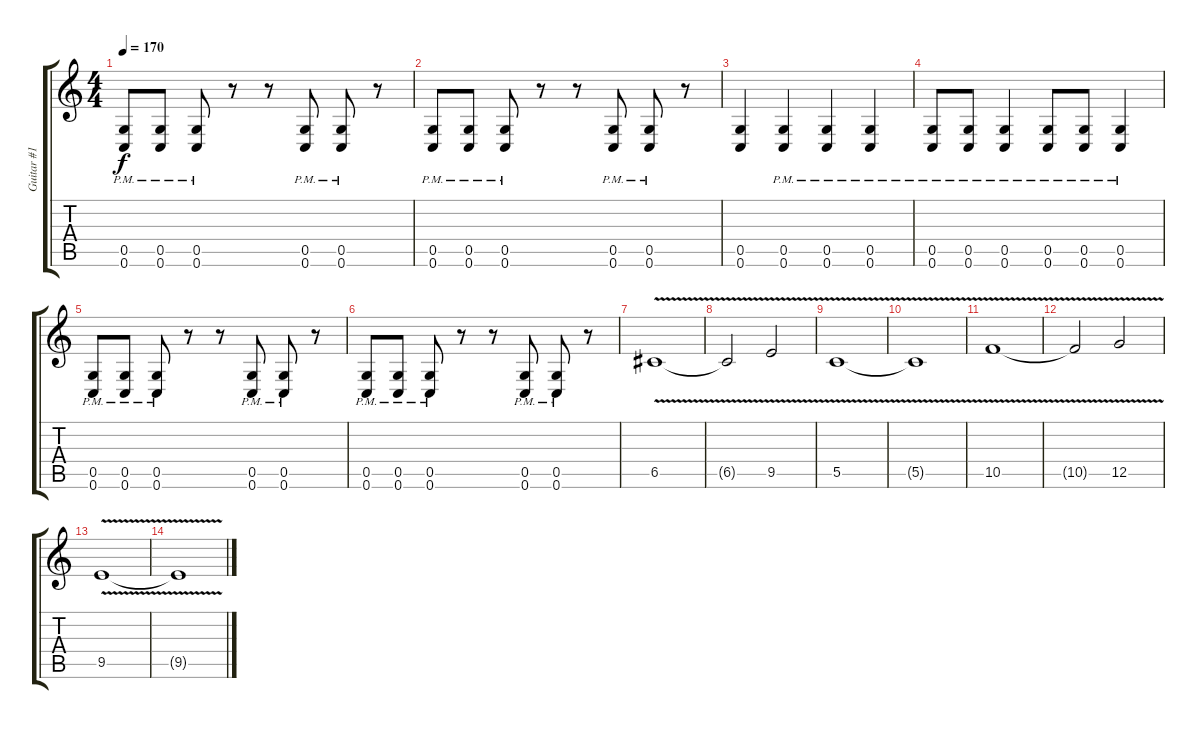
\track ("Guitar #1 [Rob McCarthy]" "Guitar #1 ") {instrument distortionguitar}
\staff {score tabs}
\tuning (D4 A3 F3 C3 G2 C2) {hide}
\ts (4 4)
\tempo 170
\clef g2
\ks c
(0.5{pm} 0.6{pm}).8{dy f} (0.5{pm} 0.6{pm}).8 (0.5{pm} 0.6{pm}).8 r.8 r.8 (0.5{pm} 0.6{pm}).8 (0.5{pm} 0.6{pm}).8 r.8 |
(0.5{pm} 0.6{pm}).8 (0.5{pm} 0.6{pm}).8 (0.5{pm} 0.6{pm}).8 r.8 r.8 (0.5{pm} 0.6{pm}).8 (0.5{pm} 0.6{pm}).8 r.8 |
(0.5 0.6).4 (0.5{pm} 0.6{pm}).4 (0.5{pm} 0.6{pm}).4 (0.5{pm} 0.6{pm}).4 |
(0.5{pm} 0.6{pm}).8 (0.5{pm} 0.6{pm}).8 (0.5{pm} 0.6{pm}).4 (0.5{pm} 0.6{pm}).8 (0.5{pm} 0.6{pm}).8 (0.5{pm} 0.6{pm}).4 |
(0.5{pm} 0.6{pm}).8 (0.5{pm} 0.6{pm}).8 (0.5{pm} 0.6{pm}).8 r.8 r.8 (0.5{pm} 0.6{pm}).8 (0.5{pm} 0.6{pm}).8 r.8 |
(0.5{pm} 0.6{pm}).8 (0.5{pm} 0.6{pm}).8 (0.5{pm} 0.6{pm}).8 r.8 r.8 (0.5{pm} 0.6{pm}).8 (0.5{pm} 0.6{pm}).8 r.8 |
6.5{v}.1 |
6.5{v t}.2 9.5{v}.2 |
5.5{v}.1 |
5.5{v t}.1 |
10.5{v}.1 |
10.5{v t}.2 12.5{v}.2 |
9.5{v}.1 |
9.5{v t}.1
